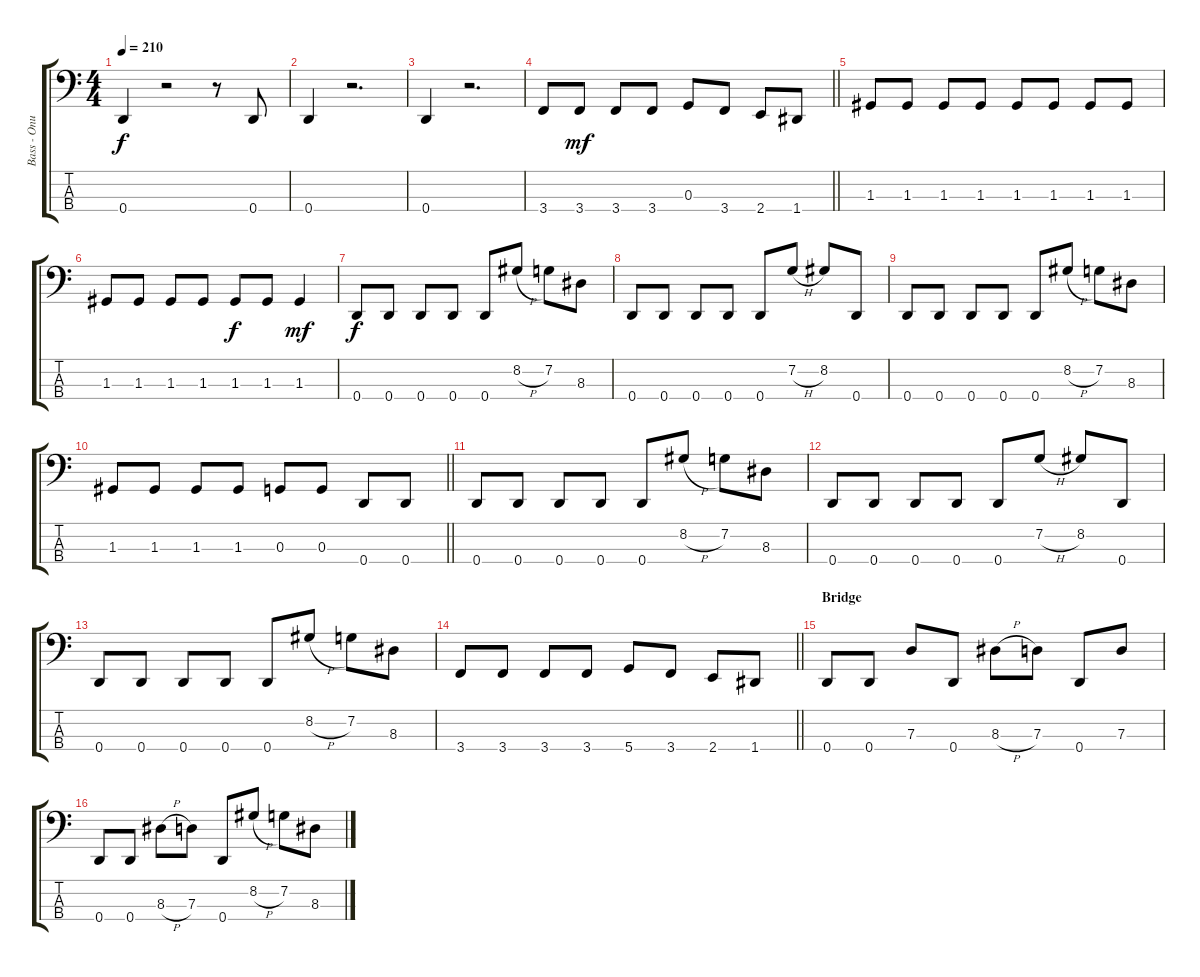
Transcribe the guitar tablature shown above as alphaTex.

\track ("Bass - Onur" "Bass - Onu") {instrument electricbasspick}
\staff {score tabs}
\tuning (F2 C2 G1 D1) {hide}
\ts (4 4)
\tempo 210
\clef f4
\ks c
0.4.4{dy f} r.2 r.8 0.4.8 |
0.4.4 r.2{d} |
0.4.4 r.2{d} |
\barLineRight lightlight
3.4.8 3.4.8{dy mf} 3.4.8 3.4.8 0.3.8 3.4.8 2.4.8 1.4.8 |
1.3.8 1.3.8 1.3.8 1.3.8 1.3.8 1.3.8 1.3.8 1.3.8 |
1.3.8 1.3.8 1.3.8 1.3.8 1.3.8{dy f} 1.3.8 1.3.4{dy mf} |
0.4.8{dy f} 0.4.8 0.4.8 0.4.8 0.4.8 8.2{h}.8 7.2.8 8.3.8 |
0.4.8 0.4.8 0.4.8 0.4.8 0.4.8 7.2{h}.8 8.2.8 0.4.8 |
0.4.8 0.4.8 0.4.8 0.4.8 0.4.8 8.2{h}.8 7.2.8 8.3.8 |
\barLineRight lightlight
1.3.8 1.3.8 1.3.8 1.3.8 0.3.8 0.3.8 0.4.8 0.4.8 |
0.4.8 0.4.8 0.4.8 0.4.8 0.4.8 8.2{h}.8 7.2.8 8.3.8 |
0.4.8 0.4.8 0.4.8 0.4.8 0.4.8 7.2{h}.8 8.2.8 0.4.8 |
0.4.8 0.4.8 0.4.8 0.4.8 0.4.8 8.2{h}.8 7.2.8 8.3.8 |
\barLineRight lightlight
3.4.8 3.4.8 3.4.8 3.4.8 5.4.8 3.4.8 2.4.8 1.4.8 |
\section ("" "Bridge")
0.4.8 0.4.8 7.3.8 0.4.8 8.3{h}.8 7.3.8 0.4.8 7.3.8 |
0.4.8 0.4.8 8.3{h}.8 7.3.8 0.4.8 8.2{h}.8 7.2.8 8.3.8
